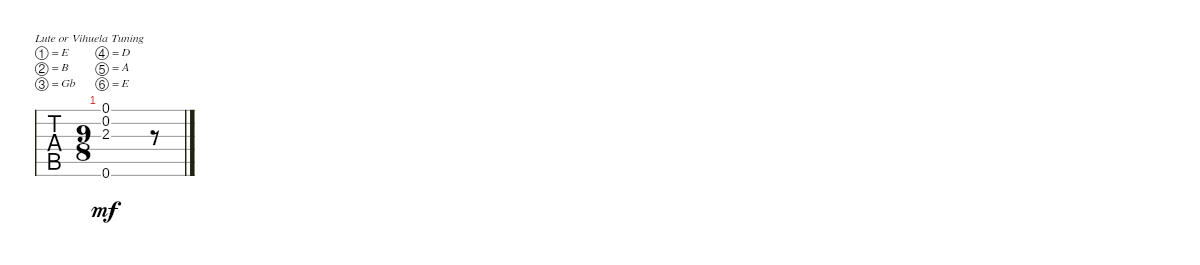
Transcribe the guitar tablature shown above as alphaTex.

\bracketExtendMode groupsimilarinstruments
\singleTrackTrackNamePolicy hidden
\multiTrackTrackNamePolicy hidden
\firstSystemTrackNameOrientation horizontal
\otherSystemsTrackNameOrientation horizontal
\track ("Gtr. 1" "Gtr. 1") {instrument acousticguitarnylon}
\staff {tabs}
\tuning (E4 B3 Gb3 D3 A2 E2)
\ts (9 8)
\tempo (88 hide)
\clef g2
\ks c
(2.3 0.6 0.2 0.1).1{dy mf} r.8
